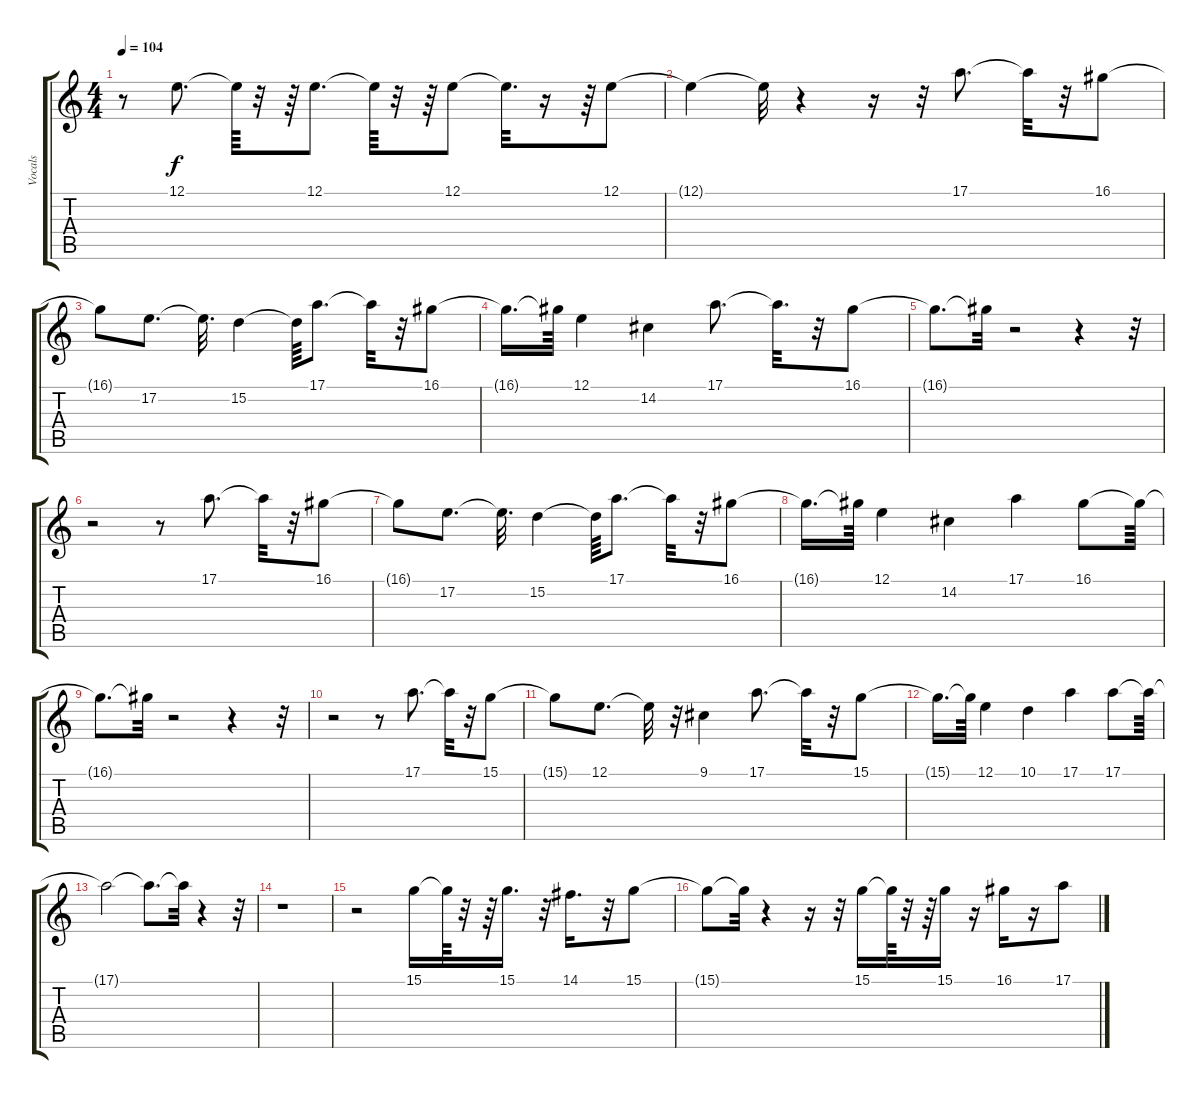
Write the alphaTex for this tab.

\track ("Vocals" "Vocals") {instrument tenorsax}
\staff {score tabs}
\tuning (E4 B3 G3 D3 A2 E2) {hide}
\ts (4 4)
\tempo 104
\clef g2
\ks c
r.8{dy f} 12.1.8{d} 12.1{t}.64 r.32 r.64 12.1.8{d} 12.1{t}.64 r.32 r.64 12.1.8 12.1{t}.32{d} r.16 r.64 12.1.8 |
12.1{t}.4 12.1{t}.32 r.4 r.16 r.32 17.1.8{d} 17.1{t}.32 r.32 16.1.8 |
16.1{t}.8 17.2.8{d} 17.2{t}.32{d} 15.2.4 15.2{t}.64 17.1.8{d} 17.1{t}.32 r.32 16.1.8 |
16.1{t}.16{d} 16.1{t}.64 12.1.4 14.2.4 17.1.8{d} 17.1{t}.32{d} r.32 16.1.8 |
16.1{t}.8{d} 16.1{t}.32 r.2 r.4 r.32 |
r.2 r.8 17.1.8{d} 17.1{t}.32 r.32 16.1.8 |
16.1{t}.8 17.2.8{d} 17.2{t}.32{d} 15.2.4 15.2{t}.64 17.1.8{d} 17.1{t}.32 r.32 16.1.8 |
16.1{t}.16{d} 16.1{t}.64 12.1.4 14.2.4 17.1.4 16.1.8 16.1{t}.64 |
16.1{t}.8{d} 16.1{t}.32 r.2 r.4 r.32 |
r.2 r.8 17.1.8{d} 17.1{t}.32 r.32 15.1.8 |
15.1{t}.8 12.1.8{d} 12.1{t}.32 r.32 9.1.4 17.1.8{d} 17.1{t}.32 r.32 15.1.8 |
15.1{t}.16{d} 15.1{t}.64 12.1.4 10.1.4 17.1.4 17.1.8 17.1{t}.64 |
17.1{t}.2 17.1{t}.8{d} 17.1{t}.32 r.4 r.32 |
r.1 |
r.2 15.1.16 15.1{t}.64 r.32 r.64 15.1.16{d} r.32 14.1.16{d} r.32 15.1.8 |
15.1{t}.8 15.1{t}.32 r.4 r.16 r.32 15.1.16 15.1{t}.64 r.32 r.64 15.1.16 r.16 16.1.16 r.16 17.1.8
